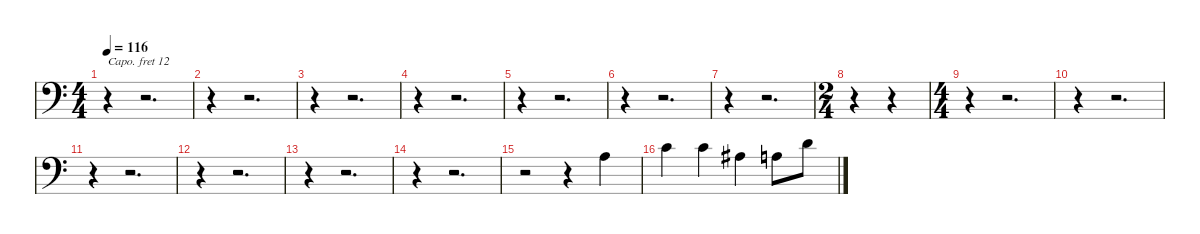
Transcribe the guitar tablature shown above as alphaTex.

\defaultSystemsLayout 4
\hideDynamics
\bracketExtendMode nobrackets
\singleTrackTrackNamePolicy hidden
\multiTrackTrackNamePolicy hidden
\firstSystemTrackNameMode fullname
\firstSystemTrackNameOrientation horizontal
\otherSystemsTrackNameOrientation horizontal
\track ("Backing Vocals" "ob.") {instrument oboe}
\staff {score}
\capo 12
\tuning (E4 B3 G3 D3 A2 E2)
\ts (4 4)
\tempo 116
\clef f4
\ks c
r.4{dy f instrument oboe beam Down} r.2{d beam Down} |
r.4{beam Down} r.2{d beam Down} |
r.4{beam Down} r.2{d beam Down} |
r.4{beam Down} r.2{d beam Down} |
r.4{beam Down} r.2{d beam Down} |
r.4{beam Down} r.2{d beam Down} |
r.4{beam Down} r.2{d beam Down} |
\ts (2 4)
r.4{beam Down} r.4{beam Down} |
\ts (4 4)
r.4{beam Down} r.2{d beam Down} |
r.4{beam Down} r.2{d beam Down} |
r.4{beam Down} r.2{d beam Down} |
r.4{beam Down} r.2{d beam Down} |
r.4{beam Down} r.2{d beam Down} |
r.4{beam Down} r.2{d beam Down} |
r.2{beam Down} r.4{beam Down} 0.5.4{beam Down} |
3.5.4{beam Down} 3.5.4{beam Down} 1.5{acc #}.4{beam Down} 0.5.8{beam Down} 0.4{pm}.8{beam Down}
